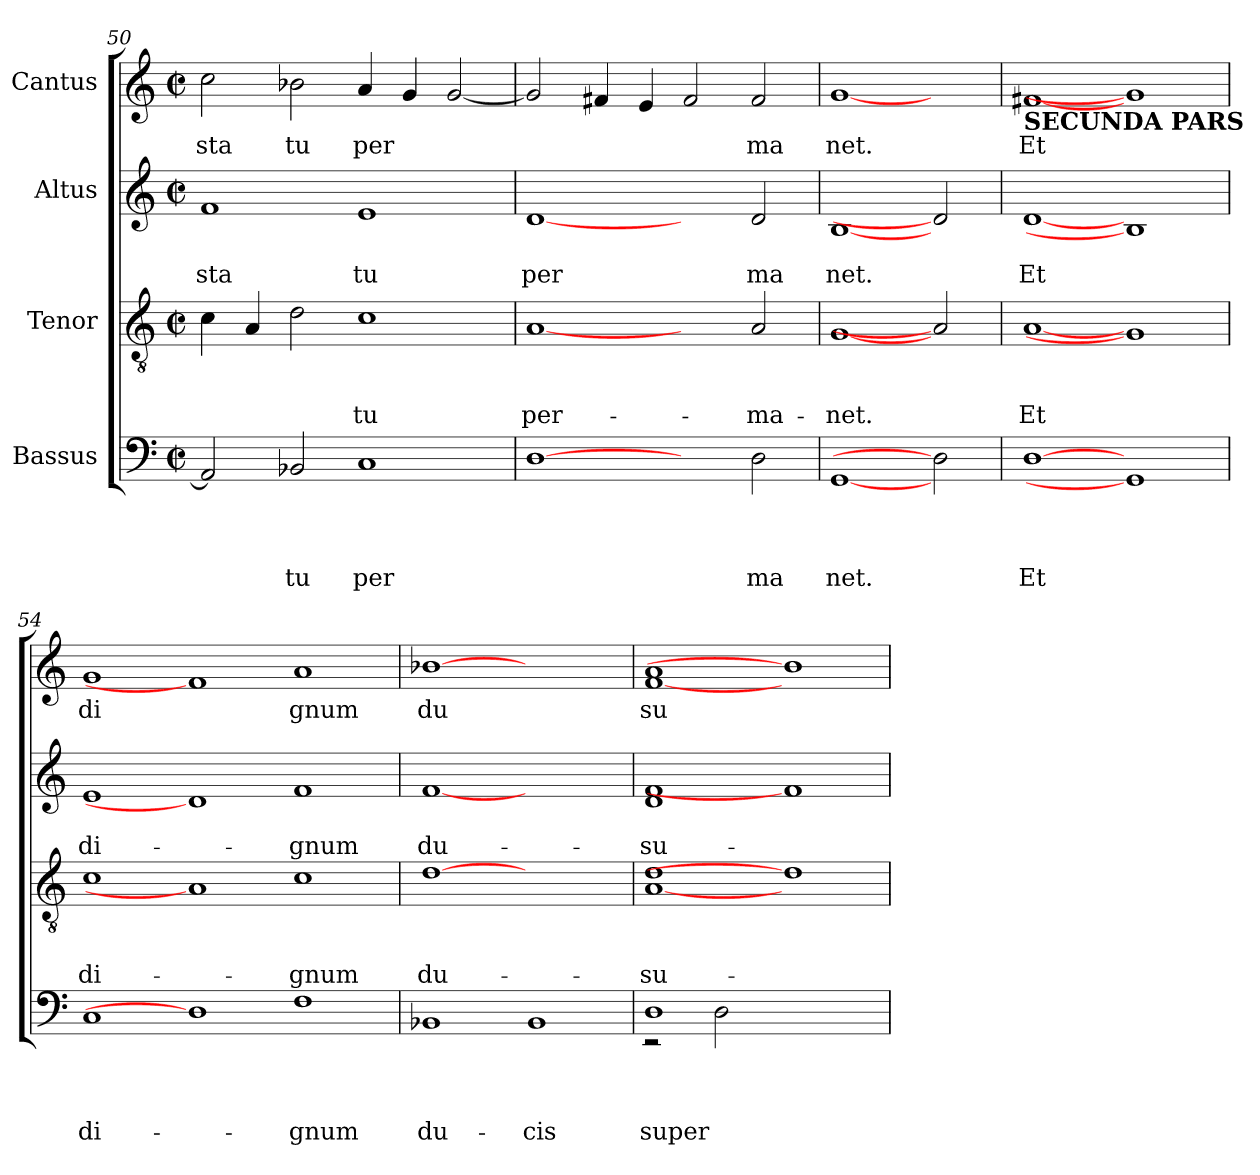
**kern	**text	**text	**text	**text	**kern	**text	**text	**text	**kern	**text	**text	**kern	**text
*part4	*part4	*part4	*part4	*part4	*part3	*part3	*part3	*part3	*part2	*part2	*part2	*part1	*part1
*staff4	*staff4	*staff4	*staff4	*staff4	*staff3	*staff3	*staff3	*staff3	*staff2	*staff2	*staff2	*staff1	*staff1
*I"Bassus	*	*	*	*	*I"Tenor	*	*	*	*I"Altus	*	*	*I"Cantus	*
*clefF4	*	*	*	*	*clefGv2	*	*	*	*clefG2	*	*	*clefG2	*
*k[]	*	*	*	*	*k[]	*	*	*	*k[]	*	*	*k[]	*
*C:	*	*	*	*	*C:	*	*	*	*C:	*	*	*C:	*
*M2/2	*	*	*	*	*M2/2	*	*	*	*M2/2	*	*	*M2/2	*
*met(c|)	*	*	*	*	*met(c|)	*	*	*	*met(c|)	*	*	*met(c|)	*
=50	=50	=50	=50	=50	=50	=50	=50	=50	=50	=50	=50	=50	=50
!	!	!	!	!	!	!	!	!	!	!	!LO:LY:b	!	!LO:LY:b
2AA/]	.	.	.	.	4c\	.	.	.	1f	.	sta	2cc\	sta
.	.	.	.	.	4A/	.	.	.	.	.	.	.	.
!	!	!	!	!LO:LY:b	!	!	!	!	!	!	!	!	!LO:LY:b
2BB-X/	.	.	.	tu	2d\	.	.	.	.	.	.	2b-X\	tu
!	!	!	!	!LO:LY:b	!	!	!	!LO:LY:b	!	!	!LO:LY:b	!	!LO:LY:b
1C	.	.	.	per	1c	.	.	-tu	1e	.	tu	4a/	per
.	.	.	.	.	.	.	.	.	.	.	.	4g/	.
.	.	.	.	.	.	.	.	.	.	.	.	[<2g/	.
=51	=51	=51	=51	=51	=51	=51	=51	=51	=51	=51	=51	=51	=51
!	!	!	!	!	!	!	!	!LO:LY:b	!	!	!LO:LY:b	!	!
[1D	.	.	.	.	[1A	.	.	per-	[1d	.	per	2g/]	.
.	.	.	.	.	.	.	.	.	.	.	.	4f#X/	.
.	.	.	.	.	.	.	.	.	.	.	.	4e/	.
2ryy	.	.	.	.	2ryy	.	.	.	2ryy	.	.	2f#/	.
!	!	!	!	!LO:LY:b	!	!	!	!LO:LY:b	!	!	!LO:LY:b	!	!LO:LY:b
2D\	.	.	.	ma	2A/	.	.	-ma-	2d/	.	ma	2f#/	ma
=52	=52	=52	=52	=52	=52	=52	=52	=52	=52	=52	=52	=52	=52
!	!	!	!	!LO:LY:b	!	!	!	!LO:LY:b	!	!	!LO:LY:b	!	!LO:LY:b
[1GG	.	.	.	net.	[1G	.	.	-net.	[1B	.	net.	[1g	net.
2D]	.	.	.	.	2A]	.	.	.	2d]	.	.	2ryy	.
!!LO:PB:g=z
=53!	=53!	=53!	=53!	=53!	=53!	=53!	=53!	=53!	=53!	=53!	=53!	=53!	=53!
!	!	!	!	!	!	!	!	!	!	!	!	!LO:TX:b:B:t=SECUNDA PARS	!
!	!	!	!	!LO:LY:b	!	!	!	!LO:LY:b	!	!	!LO:LY:b	!	!LO:LY:b
[1D	.	.	.	Et	[1A	.	.	Et	[1d	.	Et	[1f#X	Et
1GG]	.	.	.	.	1G]	.	.	.	1B]	.	.	1g]	.
=54	=54	=54	=54	=54	=54	=54	=54	=54	=54	=54	=54	=54	=54
!	!	!	!	!LO:LY:b	!	!	!	!LO:LY:b	!	!	!LO:LY:b	!	!LO:LY:b
1C	.	.	.	di-	1c	.	.	di-	1e	.	di-	1g	di
1D]	.	.	.	.	1A]	.	.	.	1d]	.	.	1f#]	.
!	!	!	!	!LO:LY:b	!	!	!	!LO:LY:b	!	!	!LO:LY:b	!	!LO:LY:b
1F	.	.	.	-gnum	1c	.	.	-gnum	1f	.	-gnum	1a	gnum
=55	=55	=55	=55	=55	=55	=55	=55	=55	=55	=55	=55	=55	=55
!	!	!	!	!LO:LY:b	!	!	!	!LO:LY:b	!	!	!LO:LY:b	!	!LO:LY:b
1BB-X	.	.	.	du-	[1d	.	.	du-	[1f	.	du-	[1b-X	du
!	!	!	!	!LO:LY:b	!	!	!	!	!	!	!	!	!
1BB-	.	.	.	-cis	1ryy	.	.	.	1ryy	.	.	1ryy	.
=56	=56	=56	=56	=56	=56	=56	=56	=56	=56	=56	=56	=56	=56
!	!	!	!	!LO:LY:b	!	!	!	!LO:LY:b	!	!	!LO:LY:b	!	!LO:LY:b
*^	*	*	*	*	*	*	*	*	*	*	*	*	*
1D	2rEE	.	.	.	super	[<1A 1d	.	.	su-	1d 1f	.	su-	[<1f 1a	su
.	2D\	.	.	.	.	.	.	.	.	.	.	.	.	.
1ryy	1ryy	.	.	.	.	1d]	.	.	.	1f]	.	.	1b-]	.
*v	*v	*	*	*	*	*	*	*	*	*	*	*	*	*
=	=	=	=	=	=	=	=	=	=	=	=	=	=
*-	*-	*-	*-	*-	*-	*-	*-	*-	*-	*-	*-	*-	*-
